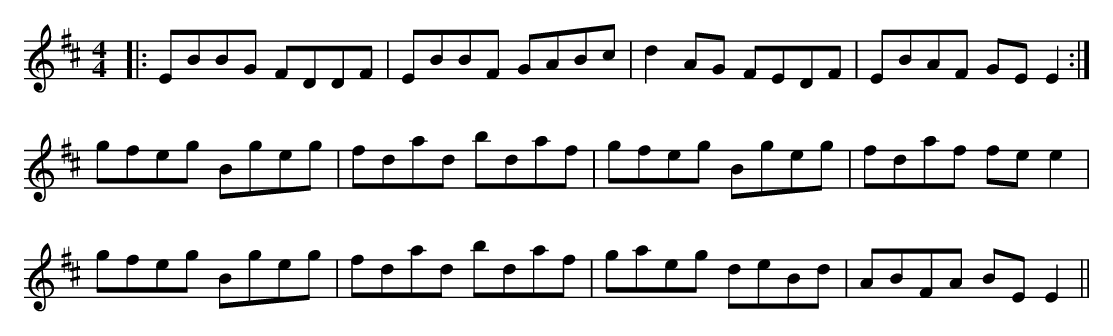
X:1
M:4/4
K:Edor
|:EBBG FDDF|EBBF GABc|d2 AG FEDF|EBAF GE E2:|
gfeg Bgeg|fdad bdaf|gfeg Bgeg|fdaf fee2|
gfeg Bgeg|fdad bdaf|gaeg deBd|ABFA BEE2||
